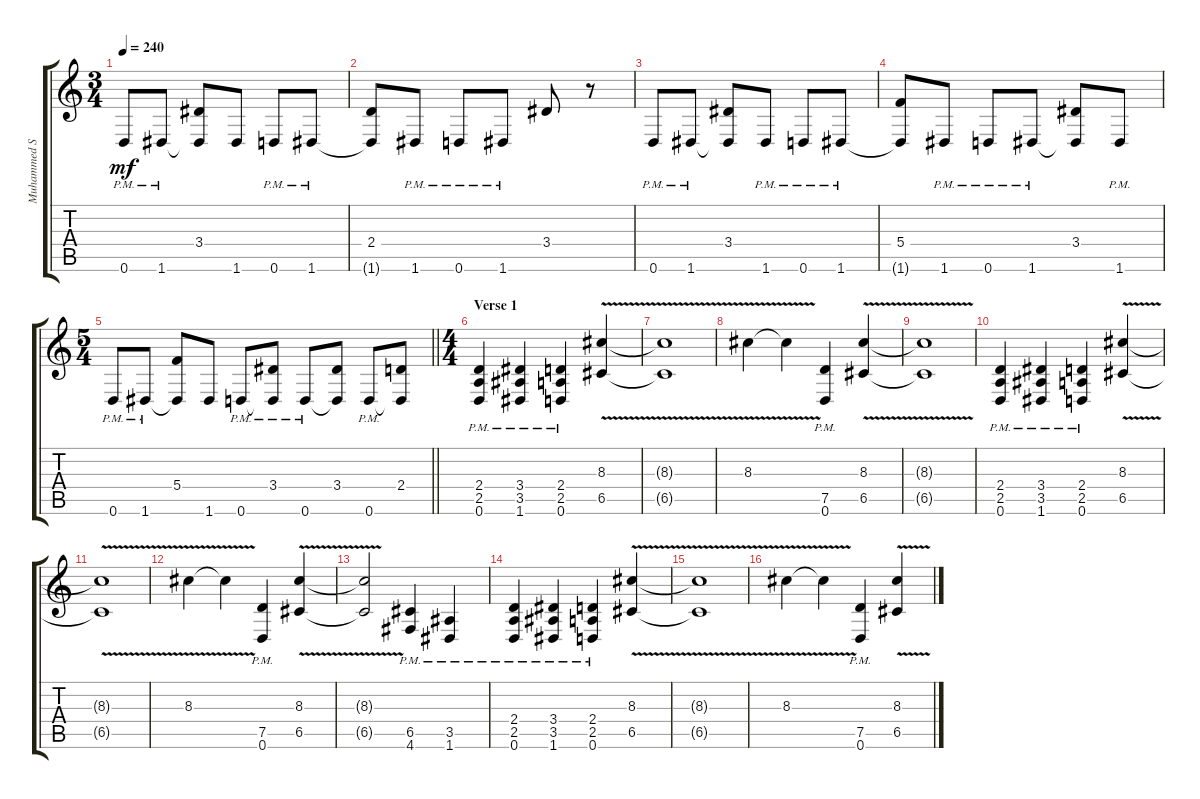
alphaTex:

\track ("Muhammed Suicmez" "Muhammed S") {instrument overdrivenguitar}
\staff {score tabs}
\tuning (D4 A3 F3 C3 G2 D2) {hide}
\ts (3 4)
\tempo 240
\clef g2
\ks c
0.6{pm}.8{dy mf} 1.6{pm}.8 (3.4 1.6{t}).8 1.6.8 0.6{pm}.8 1.6{pm}.8 |
(2.4 1.6{t}).8 1.6{pm}.8 0.6{pm}.8 1.6{pm}.8 3.4.8 r.8 |
0.6{pm}.8 1.6{pm}.8 (3.4 1.6{t}).8 1.6{pm}.8 0.6{pm}.8 1.6{pm}.8 |
(5.4 1.6{t}).8 1.6{pm}.8 0.6{pm}.8 1.6{pm}.8 (3.4 1.6{t}).8 1.6{pm}.8 |
\ts (5 4)
\barLineRight lightlight
0.6{pm}.8 1.6{pm}.8 (5.4 1.6{t}).8 1.6.8 0.6{pm}.8 (3.4{pm} 0.6{pm t}).8 0.6{pm}.8 (3.4 0.6{t}).8 0.6{pm}.8 (2.4 0.6{t}).8 |
\ts (4 4)
\section ("" "Verse 1")
(2.4{pm} 2.5{pm} 0.6{pm}).4 (3.4{pm} 3.5{pm} 1.6{pm}).4 (2.4{pm} 2.5{pm} 0.6{pm}).4 (8.3{v} 6.5{v}).4 |
(8.3{v t} 6.5{v t}).1 |
8.3{v}.4 8.3{v t}.4 (7.5{pm} 0.6{pm}).4 (8.3{v} 6.5{v}).4 |
(8.3{v t} 6.5{v t}).1 |
(2.4{pm} 2.5{pm} 0.6{pm}).4 (3.4{pm} 3.5{pm} 1.6{pm}).4 (2.4{pm} 2.5{pm} 0.6{pm}).4 (8.3{v} 6.5{v}).4 |
(8.3{v t} 6.5{v t}).1 |
8.3{v}.4 8.3{v t}.4 (7.5{pm} 0.6{pm}).4 (8.3{v} 6.5{v}).4 |
(8.3{v t} 6.5{v t}).2 (6.5{pm} 4.6{pm}).4 (3.5{pm} 1.6{pm}).4 |
(2.4{pm} 2.5{pm} 0.6{pm}).4 (3.4{pm} 3.5{pm} 1.6{pm}).4 (2.4{pm} 2.5{pm} 0.6{pm}).4 (8.3{v} 6.5{v}).4 |
(8.3{v t} 6.5{v t}).1 |
8.3{v}.4 8.3{v t}.4 (7.5{pm} 0.6{pm}).4 (8.3{v} 6.5{v}).4
